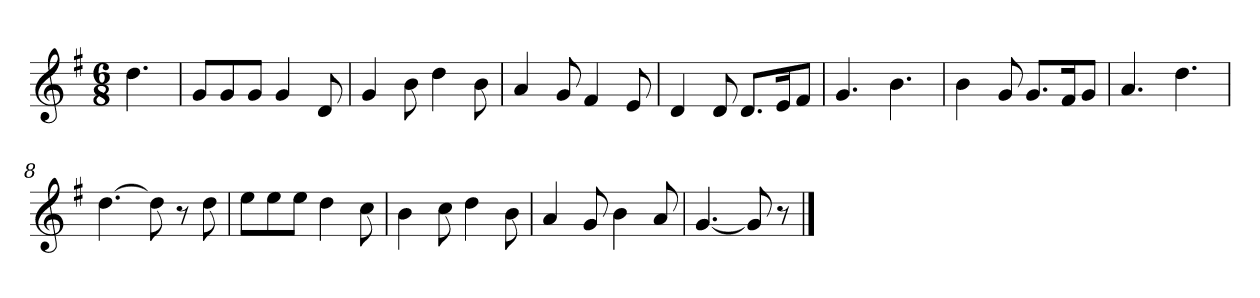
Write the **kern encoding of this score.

**kern
*part1
*staff1
*k[f#]
*M6/8
*MM120
=
4.dd
=1
8gL
8g
8gJ
4g
8d
=2
4g
8b
4dd
8b
=3
4a
8g
4f#
8e
=4
4d
8d
8.dL
16eK
8f#J
=5
4.g
4.b
=6
4b
8g
8.gL
16f#K
8gJ
=7
4.a
4.dd
=8
[4.dd
8dd]
8r
8dd
=9
8eeL
8ee
8eeJ
4dd
8cc
=10
4b
8cc
4dd
8b
=11
4a
8g
4b
8a
=12
[4.g
8g]
8r
==
*-
